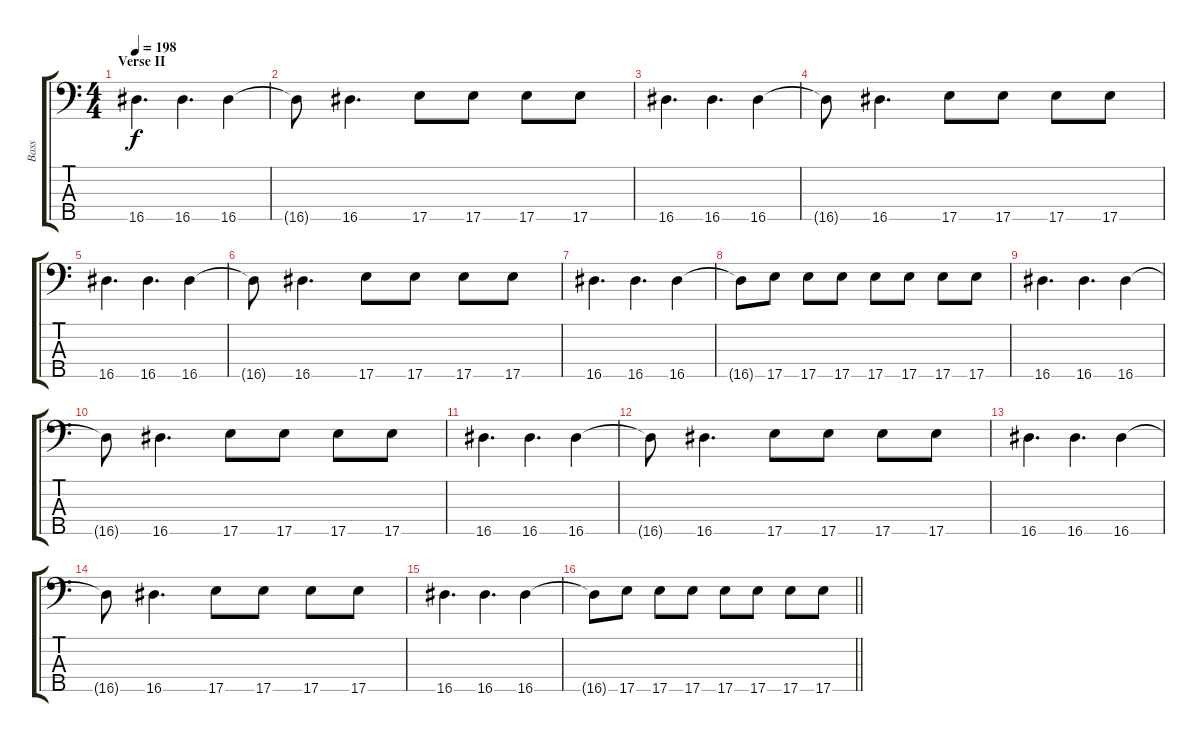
\track ("Bass" "Bass") {instrument electricbasspick}
\staff {score tabs}
\tuning (G2 D2 A1 E1 B0) {hide}
\ts (4 4)
\section ("" "Verse II")
\tempo 198
\clef f4
\ks c
16.5.4{d dy f} 16.5.4{d} 16.5.4 |
16.5{t}.8 16.5.4{d} 17.5.8 17.5.8 17.5.8 17.5.8 |
16.5.4{d} 16.5.4{d} 16.5.4 |
16.5{t}.8 16.5.4{d} 17.5.8 17.5.8 17.5.8 17.5.8 |
16.5.4{d} 16.5.4{d} 16.5.4 |
16.5{t}.8 16.5.4{d} 17.5.8 17.5.8 17.5.8 17.5.8 |
16.5.4{d} 16.5.4{d} 16.5.4 |
16.5{t}.8 17.5.8 17.5.8 17.5.8 17.5.8 17.5.8 17.5.8 17.5.8 |
16.5.4{d} 16.5.4{d} 16.5.4 |
16.5{t}.8 16.5.4{d} 17.5.8 17.5.8 17.5.8 17.5.8 |
16.5.4{d} 16.5.4{d} 16.5.4 |
16.5{t}.8 16.5.4{d} 17.5.8 17.5.8 17.5.8 17.5.8 |
16.5.4{d} 16.5.4{d} 16.5.4 |
16.5{t}.8 16.5.4{d} 17.5.8 17.5.8 17.5.8 17.5.8 |
16.5.4{d} 16.5.4{d} 16.5.4 |
\barLineRight lightlight
16.5{t}.8 17.5.8 17.5.8 17.5.8 17.5.8 17.5.8 17.5.8 17.5.8
